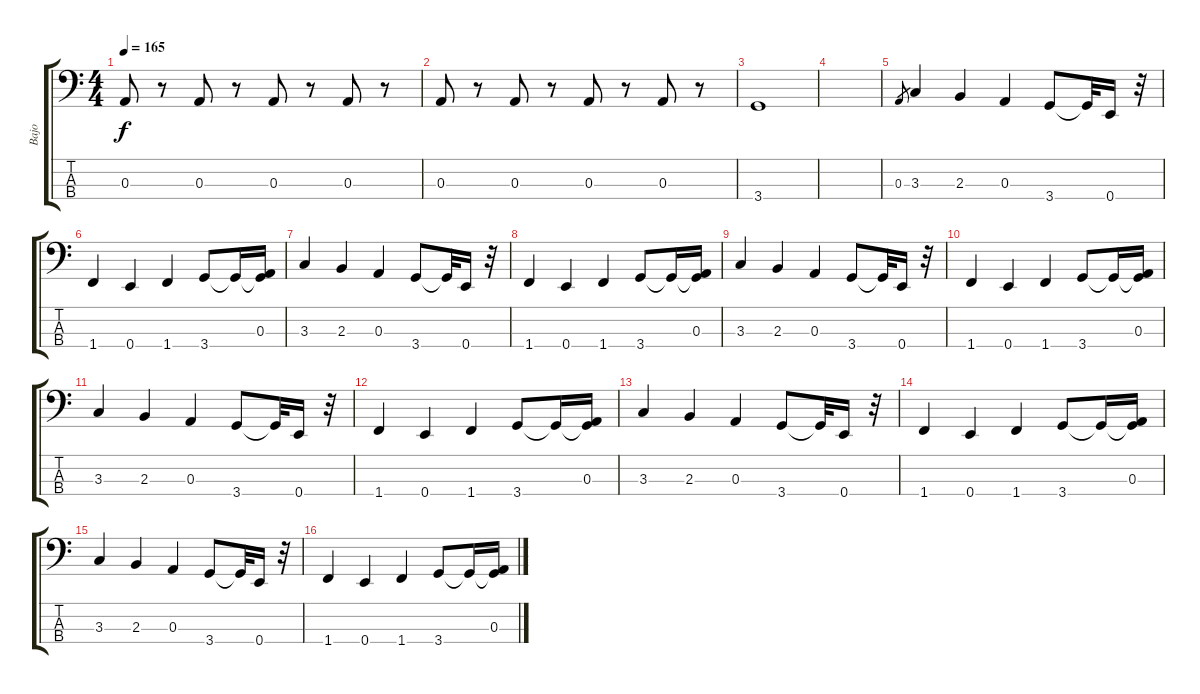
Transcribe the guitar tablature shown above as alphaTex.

\track ("Bajo" "Bajo") {instrument electricbassfinger}
\staff {score tabs}
\tuning (G2 D2 A1 E1) {hide}
\ts (4 4)
\tempo 165
\clef f4
\ks c
0.3.8{dy f} r.8 0.3.8 r.8 0.3.8 r.8 0.3.8 r.8 |
0.3.8 r.8 0.3.8 r.8 0.3.8 r.8 0.3.8 r.8 |
3.4.1 |
|
0.3.8{gr} 3.3.4 2.3.4 0.3.4 3.4.8 3.4{t}.32 0.4.16 r.32 |
1.4.4 0.4.4 1.4.4 3.4.8 3.4{t}.16 (0.3 3.4{t}).16 |
3.3.4 2.3.4 0.3.4 3.4.8 3.4{t}.32 0.4.16 r.32 |
1.4.4 0.4.4 1.4.4 3.4.8 3.4{t}.16 (0.3 3.4{t}).16 |
3.3.4 2.3.4 0.3.4 3.4.8 3.4{t}.32 0.4.16 r.32 |
1.4.4 0.4.4 1.4.4 3.4.8 3.4{t}.16 (0.3 3.4{t}).16 |
3.3.4 2.3.4 0.3.4 3.4.8 3.4{t}.32 0.4.16 r.32 |
1.4.4 0.4.4 1.4.4 3.4.8 3.4{t}.16 (0.3 3.4{t}).16 |
3.3.4 2.3.4 0.3.4 3.4.8 3.4{t}.32 0.4.16 r.32 |
1.4.4 0.4.4 1.4.4 3.4.8 3.4{t}.16 (0.3 3.4{t}).16 |
3.3.4 2.3.4 0.3.4 3.4.8 3.4{t}.32 0.4.16 r.32 |
1.4.4 0.4.4 1.4.4 3.4.8 3.4{t}.16 (0.3 3.4{t}).16
